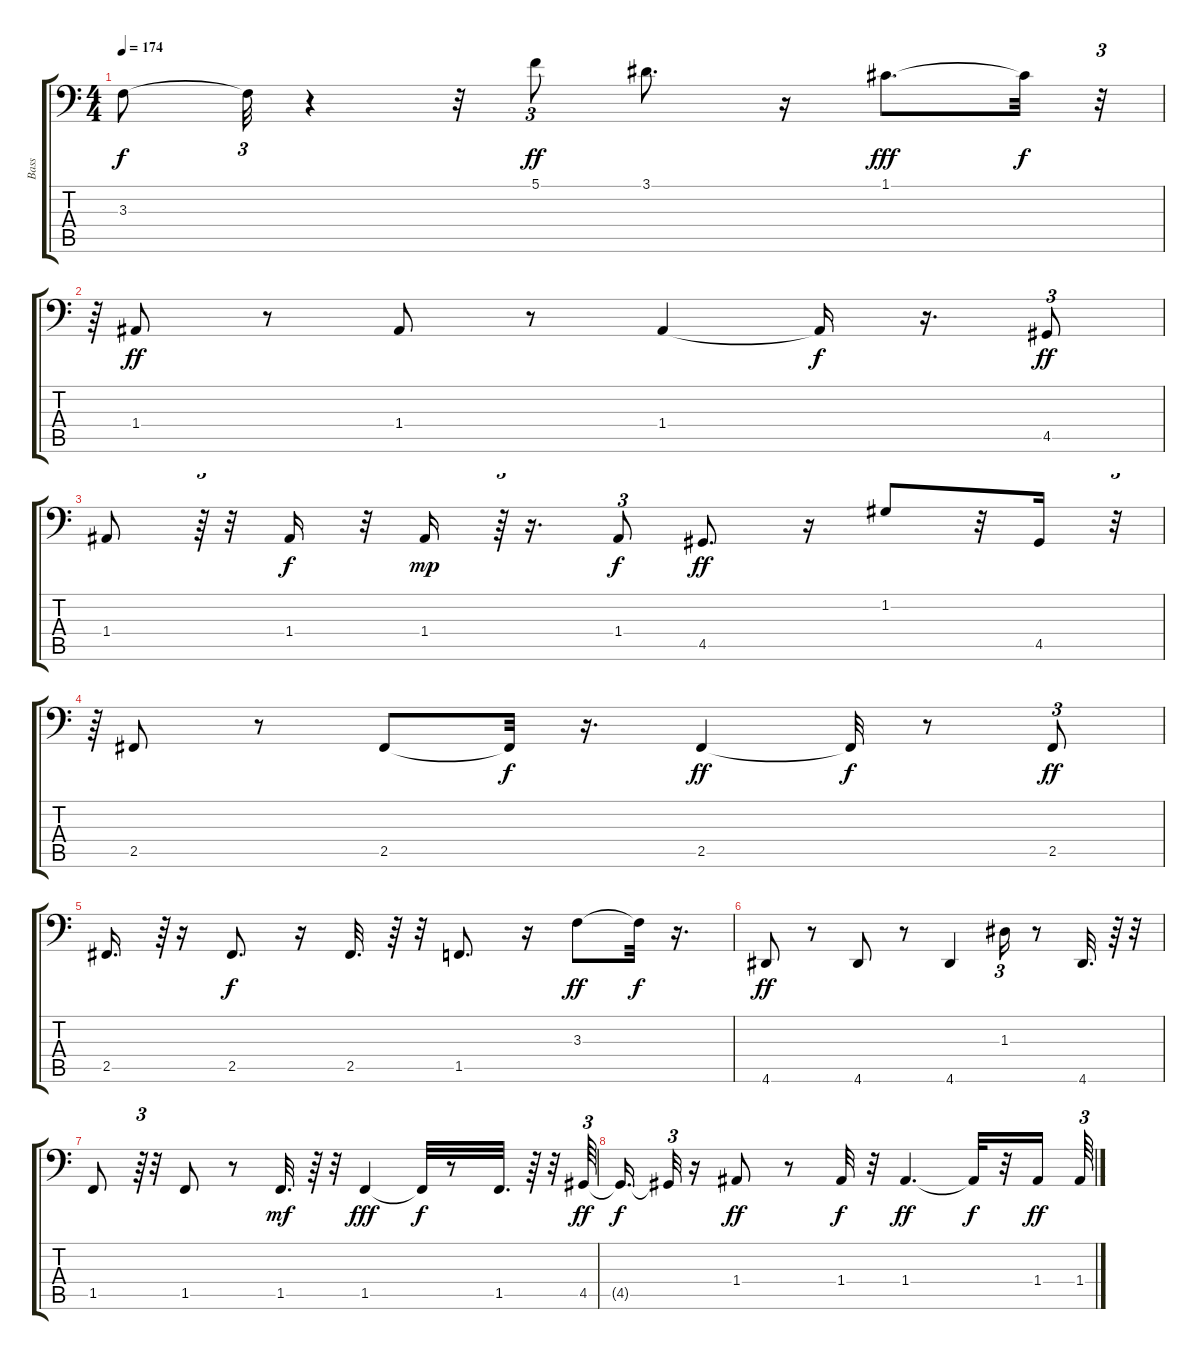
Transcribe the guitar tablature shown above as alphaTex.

\track ("Bass" "Bass") {instrument slapbass2}
\staff {score tabs}
\tuning (C3 G2 D2 A1 E1 B0) {hide}
\ts (4 4)
\tempo 174
\clef f4
\ks c
3.3{t}.8{dy f} 3.3{t}.32{tu (3 2)} r.4 r.32 5.1.8{tu (3 2) dy ff} 3.1.8{d} r.16 1.1.8{d dy fff} 1.1{t}.32{dy f} r.32{tu (3 2)} |
r.64{tu (3 2)} 1.4.8{dy ff} r.8 1.4.8 r.8 1.4.4 1.4{t}.16{dy f} r.16{d} 4.5.8{tu (3 2) dy ff} |
1.4.8 r.64{tu (3 2)} r.32 1.4.16{dy f} r.32 1.4.16{dy mp} r.64{tu (3 2)} r.16{d} 1.4.8{tu (3 2) dy f} 4.5.8{d dy ff} r.16 1.2.8 r.32 4.5.16 r.32{tu (3 2)} |
r.64{tu (3 2)} 2.5.8 r.8 2.5.8 2.5{t}.32{dy f} r.16{d} 2.5.4{dy ff} 2.5{t}.32{dy f} r.8 2.5.8{tu (3 2) dy ff} |
2.5.16{d} r.64{tu (3 2)} r.16 2.5.8{d dy f} r.16 2.5.32{d} r.64 r.32 1.5.8{d} r.16 3.3.8{dy ff} 3.3{t}.32{dy f} r.16{d} |
4.6.8{dy ff} r.8 4.6.8 r.8 4.6.4 1.3.16{tu (3 2)} r.8 4.6.32{d} r.64 r.32 |
1.5.8 r.64{tu (3 2)} r.32 1.5.8 r.8 1.5.32{d dy mf} r.64 r.32 1.5.4{dy fff} 1.5{t}.32{dy f} r.8 1.5.32{d} r.64 r.32 4.5.64{tu (3 2) dy ff} |
4.5{t}.16{d dy f} 4.5{t}.32{tu (3 2)} r.16 1.4.8{dy ff} r.8 1.4.32{dy f} r.32 1.4.4{d dy ff} 1.4{t}.32{dy f} r.32 1.4.16{dy ff} 1.4.64{tu (3 2)}
